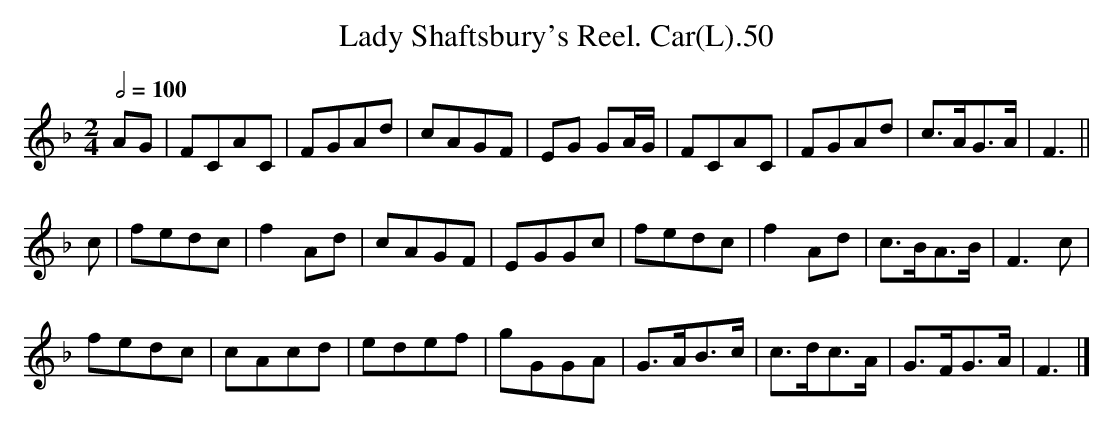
X:1
T:Lady Shaftsbury's Reel. Car(L).50
M:2/4
L:1/8
Q:1/2=100
K:F
AG|FCAC|FGAd|cAGF|EG GA/G/|FCAC|FGAd|c>AG>A|F3||
c|fedc|f2Ad|cAGF|EGGc|fedc|f2Ad|c>BA>B|F3c|
fedc|cAcd|edef|gGGA|G>AB>c|c>dc>A|G>FG>A|F3|]
